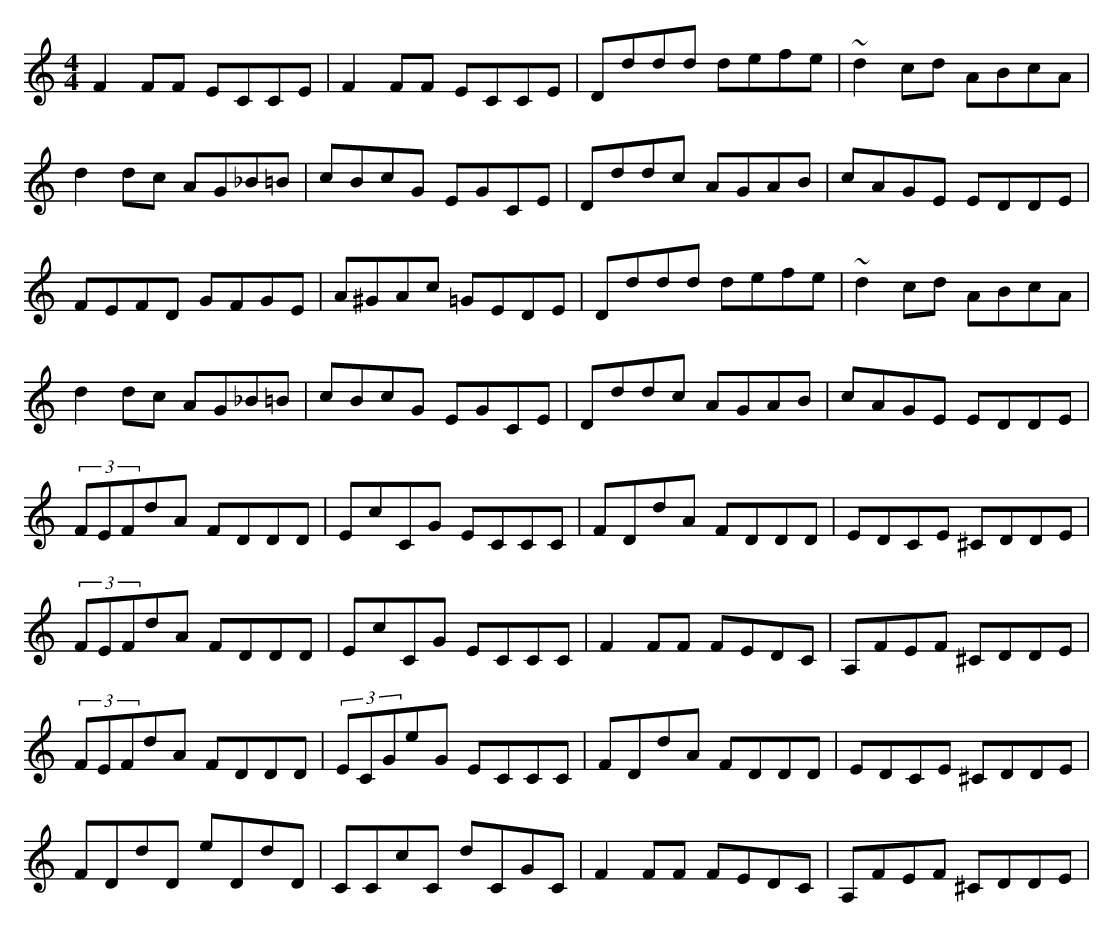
X:1
M:4/4
K:Ddor
F2FF ECCE|F2FF ECCE|Dddd defe|~d2 cd ABcA|
d2dc AG_B=B|cBcG EGCE|Dddc AGAB|cAGE EDDE|
FEFD GFGE|A^GAc =GEDE|Dddd defe|~d2 cd ABcA|
d2dc AG_B=B|cBcG EGCE|Dddc AGAB|cAGE EDDE|
(3FEFdA FDDD|EcCG ECCC|FDdA FDDD|EDCE ^CDDE|
(3FEFdA FDDD|EcCG ECCC|F2FF FEDC|A,FEF ^CDDE|
(3FEFdA FDDD|(3ECGeG ECCC|FDdA FDDD|EDCE ^CDDE|
FDdD eDdD|CCcC dCGC|F2FF FEDC|A,FEF ^CDDE|
